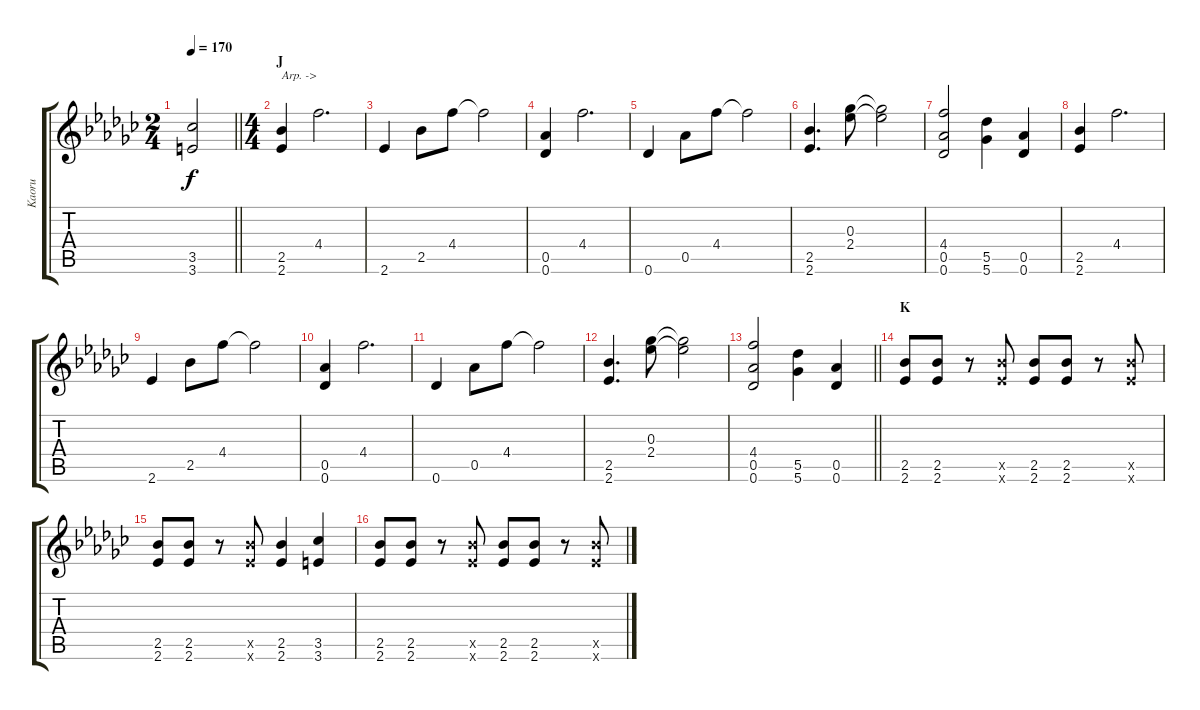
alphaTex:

\track ("Kaoru" "Kaoru") {instrument overdrivenguitar}
\staff {score tabs}
\tuning (Eb4 Bb3 Gb3 Db3 Ab2 Db2) {hide}
\ts (2 4)
\section ("" "")
\tempo 170
\clef g2
\barLineRight lightlight
\ks ebminor
(3.5 3.6).2{ot 8vb dy f} |
\ts (4 4)
\section ("" "J")
(2.5 2.6).4{ot 8vb txt "Arp. ->"} 4.4.2{d ot 8vb} |
2.6.4{ot 8vb} 2.5.8{ot 8vb} 4.4.8{ot 8vb} 4.4{t}.2{ot 8vb} |
(0.5 0.6).4{ot 8vb} 4.4.2{d ot 8vb} |
0.6.4{ot 8vb} 0.5.8{ot 8vb} 4.4.8{ot 8vb} 4.4{t}.2{ot 8vb} |
(2.5 2.6).4{d ot 8vb} (0.3 2.4).8{ot 8vb} (0.3{t} 2.4{t}).2{ot 8vb} |
(4.4 0.5 0.6).2{ot 8vb} (5.5 5.6).4{ot 8vb} (0.5 0.6).4{ot 8vb} |
(2.5 2.6).4{ot 8vb} 4.4.2{d ot 8vb} |
2.6.4{ot 8vb} 2.5.8{ot 8vb} 4.4.8{ot 8vb} 4.4{t}.2{ot 8vb} |
(0.5 0.6).4{ot 8vb} 4.4.2{d ot 8vb} |
0.6.4{ot 8vb} 0.5.8{ot 8vb} 4.4.8{ot 8vb} 4.4{t}.2{ot 8vb} |
(2.5 2.6).4{d ot 8vb} (0.3 2.4).8{ot 8vb} (0.3{t} 2.4{t}).2{ot 8vb} |
\barLineRight lightlight
(4.4 0.5 0.6).2{ot 8vb} (5.5 5.6).4{ot 8vb} (0.5 0.6).4{ot 8vb} |
\section ("" "K")
(2.5 2.6).8{ot 8vb} (2.5 2.6).8{ot 8vb} r.8{ot 8vb} (2.5{x} 2.6{x}).8{ot 8vb} (2.5 2.6).8{ot 8vb} (2.5 2.6).8{ot 8vb} r.8{ot 8vb} (2.5{x} 2.6{x}).8{ot 8vb} |
(2.5 2.6).8{ot 8vb} (2.5 2.6).8{ot 8vb} r.8{ot 8vb} (2.5{x} 2.6{x}).8{ot 8vb} (2.5 2.6).4{ot 8vb} (3.5 3.6).4{ot 8vb} |
(2.5 2.6).8{ot 8vb} (2.5 2.6).8{ot 8vb} r.8{ot 8vb} (2.5{x} 2.6{x}).8{ot 8vb} (2.5 2.6).8{ot 8vb} (2.5 2.6).8{ot 8vb} r.8{ot 8vb} (2.5{x} 2.6{x}).8{ot 8vb}
